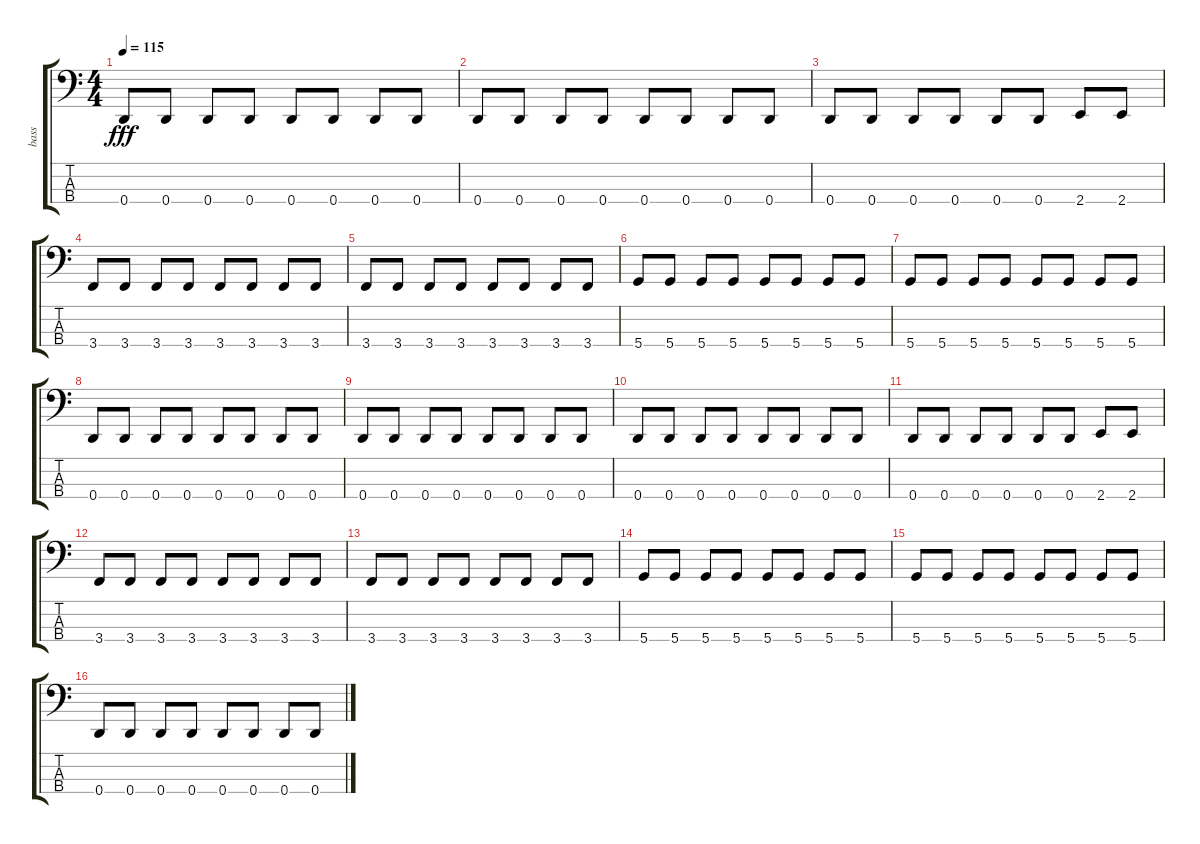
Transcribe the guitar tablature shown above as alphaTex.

\track ("bass" "bass") {instrument electricbassfinger}
\staff {score tabs}
\tuning (F2 C2 G1 D1) {hide}
\ts (4 4)
\tempo 115
\clef f4
\ks c
0.4.8{dy fff} 0.4.8 0.4.8 0.4.8 0.4.8 0.4.8 0.4.8 0.4.8 |
0.4.8 0.4.8 0.4.8 0.4.8 0.4.8 0.4.8 0.4.8 0.4.8 |
0.4.8 0.4.8 0.4.8 0.4.8 0.4.8 0.4.8 2.4.8 2.4.8 |
3.4.8 3.4.8 3.4.8 3.4.8 3.4.8 3.4.8 3.4.8 3.4.8 |
3.4.8 3.4.8 3.4.8 3.4.8 3.4.8 3.4.8 3.4.8 3.4.8 |
5.4.8 5.4.8 5.4.8 5.4.8 5.4.8 5.4.8 5.4.8 5.4.8 |
5.4.8 5.4.8 5.4.8 5.4.8 5.4.8 5.4.8 5.4.8 5.4.8 |
0.4.8 0.4.8 0.4.8 0.4.8 0.4.8 0.4.8 0.4.8 0.4.8 |
0.4.8 0.4.8 0.4.8 0.4.8 0.4.8 0.4.8 0.4.8 0.4.8 |
0.4.8 0.4.8 0.4.8 0.4.8 0.4.8 0.4.8 0.4.8 0.4.8 |
0.4.8 0.4.8 0.4.8 0.4.8 0.4.8 0.4.8 2.4.8 2.4.8 |
3.4.8 3.4.8 3.4.8 3.4.8 3.4.8 3.4.8 3.4.8 3.4.8 |
3.4.8 3.4.8 3.4.8 3.4.8 3.4.8 3.4.8 3.4.8 3.4.8 |
5.4.8 5.4.8 5.4.8 5.4.8 5.4.8 5.4.8 5.4.8 5.4.8 |
5.4.8 5.4.8 5.4.8 5.4.8 5.4.8 5.4.8 5.4.8 5.4.8 |
0.4.8 0.4.8 0.4.8 0.4.8 0.4.8 0.4.8 0.4.8 0.4.8
